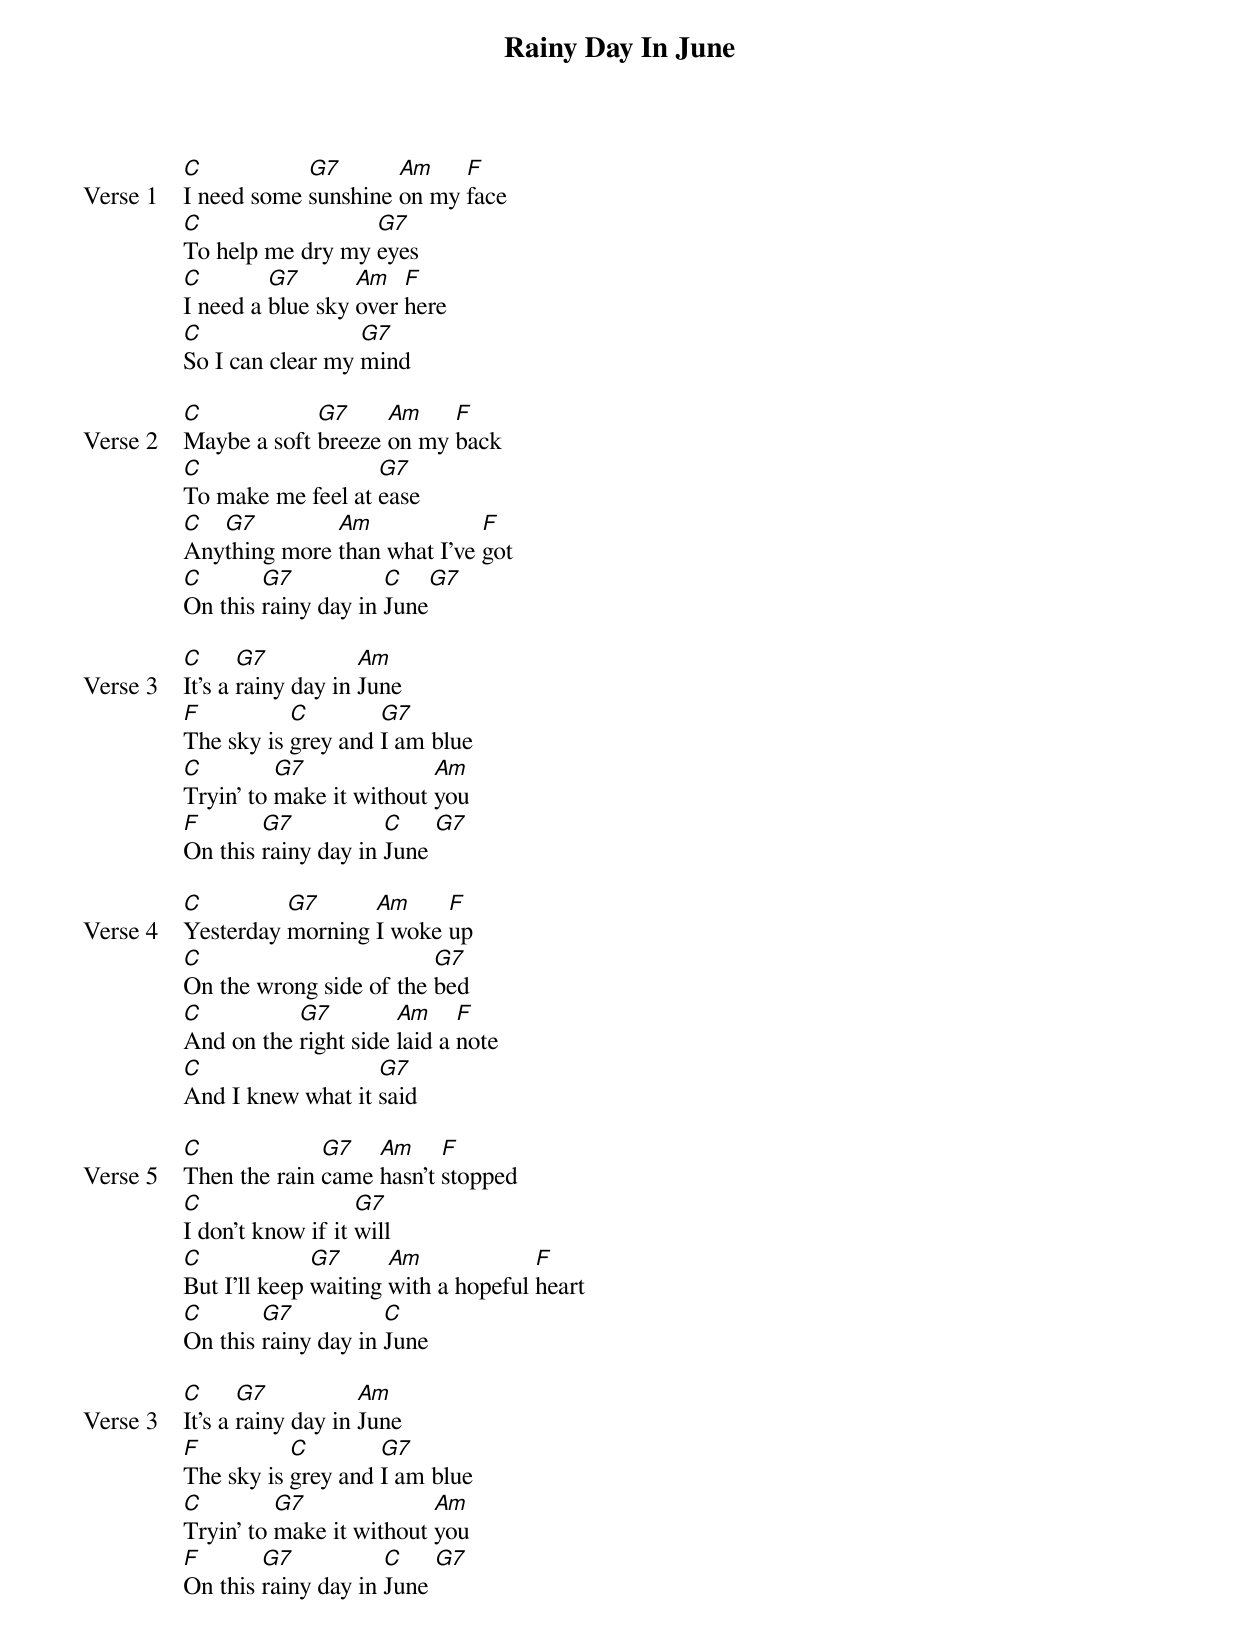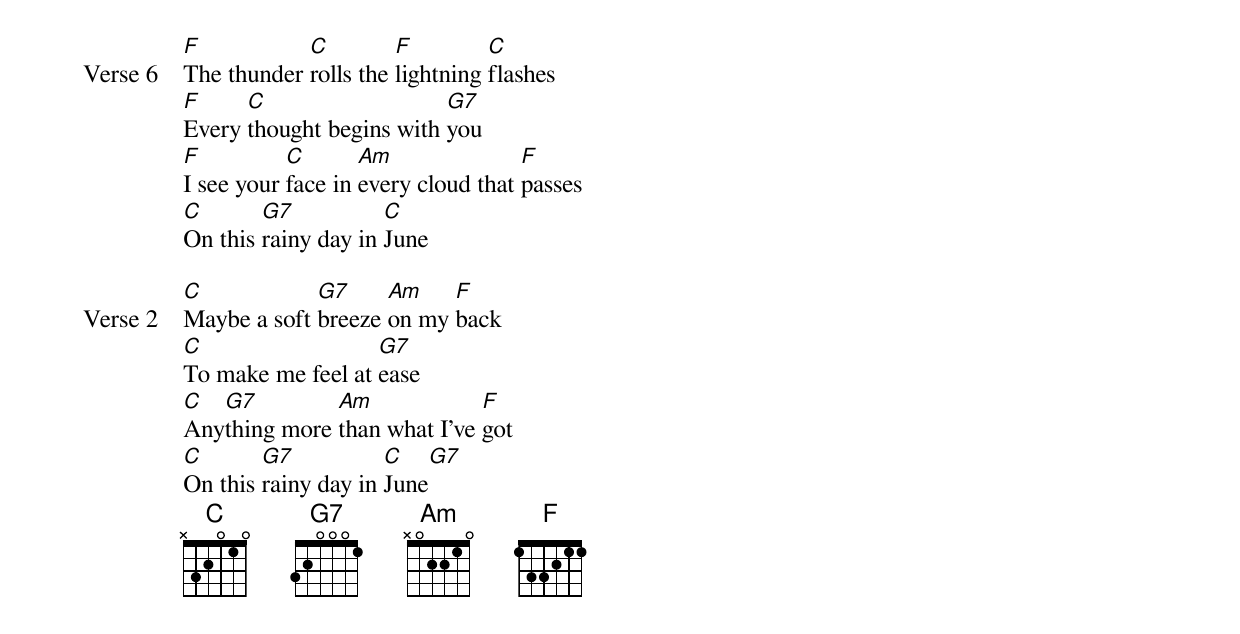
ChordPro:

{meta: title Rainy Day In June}
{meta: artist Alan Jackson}
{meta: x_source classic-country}
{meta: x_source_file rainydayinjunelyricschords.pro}
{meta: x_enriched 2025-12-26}

{start_of_verse: Verse 1}
[C]I need some [G7]sunshine [Am]on my [F]face
[C]To help me dry my [G7]eyes
[C]I need a [G7]blue sky [Am]over [F]here
[C]So I can clear my [G7]mind
{end_of_verse}

{start_of_verse: Verse 2}
[C]Maybe a soft [G7]breeze [Am]on my [F]back
[C]To make me feel at [G7]ease
[C]Any[G7]thing more [Am]than what I've [F]got
[C]On this [G7]rainy day in [C]June[G7]
{end_of_verse}

{start_of_verse: Verse 3}
[C]It's a [G7]rainy day in [Am]June
[F]The sky is [C]grey and [G7]I am blue
[C]Tryin' to [G7]make it without [Am]you
[F]On this [G7]rainy day in [C]June [G7]
{end_of_verse}

{start_of_verse: Verse 4}
[C]Yesterday [G7]morning [Am]I woke [F]up
[C]On the wrong side of the [G7]bed
[C]And on the [G7]right side [Am]laid a [F]note
[C]And I knew what it [G7]said
{end_of_verse}

{start_of_verse: Verse 5}
[C]Then the rain [G7]came [Am]hasn't [F]stopped
[C]I don't know if it [G7]will
[C]But I'll keep [G7]waiting [Am]with a hopeful [F]heart
[C]On this [G7]rainy day in [C]June
{end_of_verse}

{start_of_verse: Verse 3}
[C]It's a [G7]rainy day in [Am]June
[F]The sky is [C]grey and [G7]I am blue
[C]Tryin' to [G7]make it without [Am]you
[F]On this [G7]rainy day in [C]June [G7]
{end_of_verse}

{start_of_verse: Verse 6}
[F]The thunder [C]rolls the [F]lightning [C]flashes
[F]Every [C]thought begins with [G7]you
[F]I see your [C]face in [Am]every cloud that [F]passes
[C]On this [G7]rainy day in [C]June
{end_of_verse}

{start_of_verse: Verse 2}
[C]Maybe a soft [G7]breeze [Am]on my [F]back
[C]To make me feel at [G7]ease
[C]Any[G7]thing more [Am]than what I've [F]got
[C]On this [G7]rainy day in [C]June[G7]
{end_of_verse}
